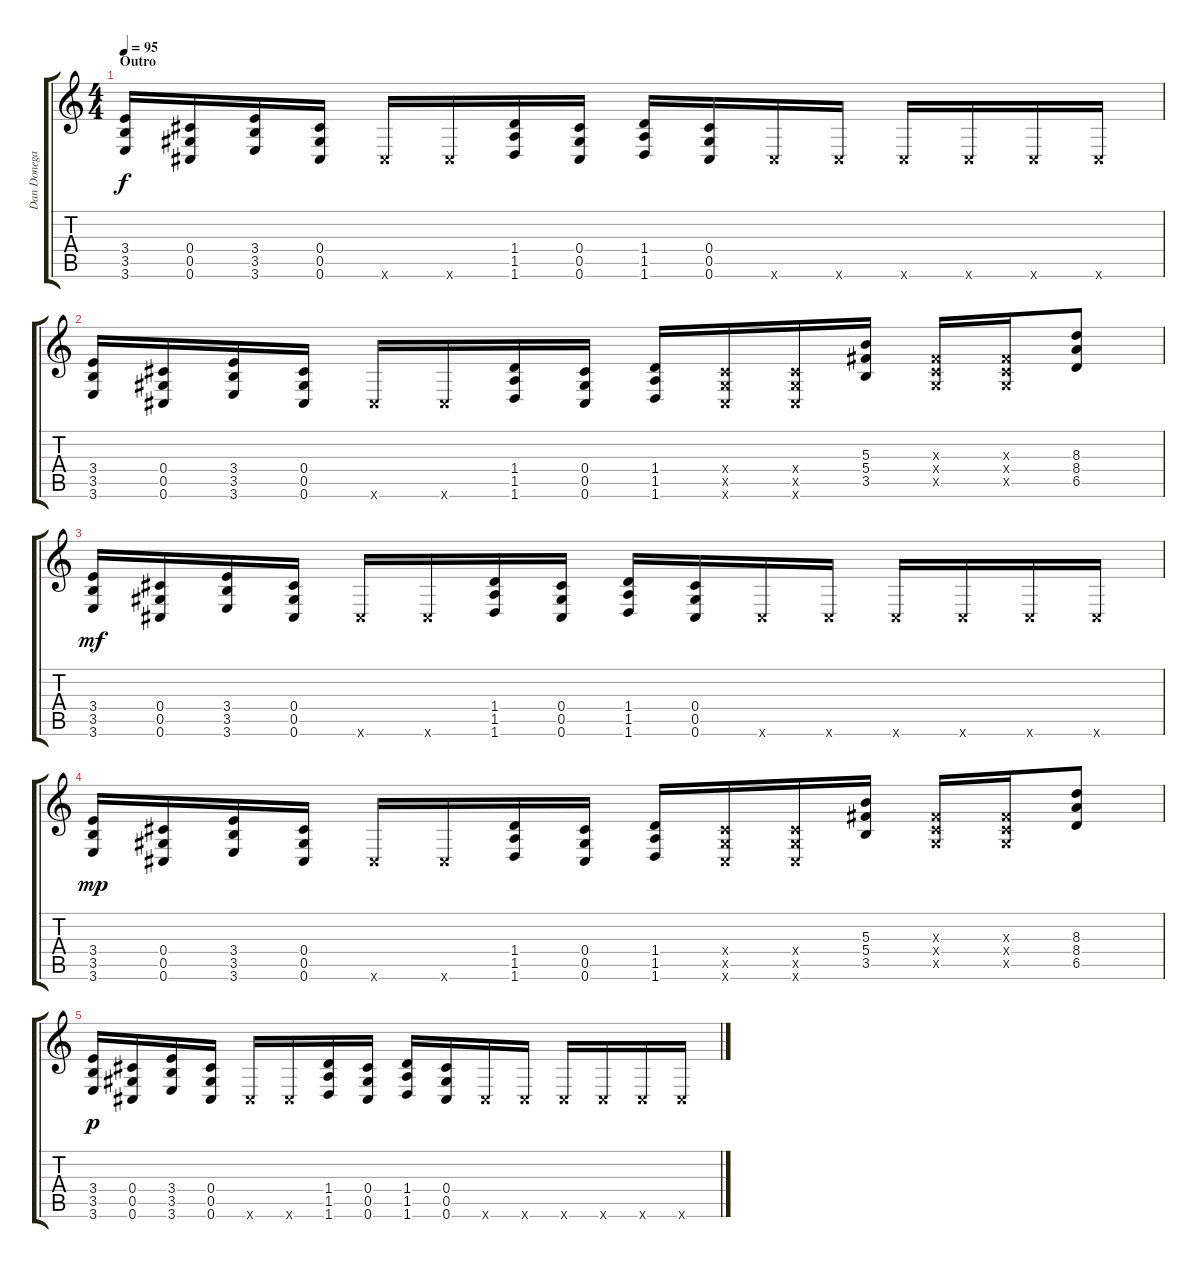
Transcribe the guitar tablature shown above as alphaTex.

\track ("Dan Donegan" "Dan Donega") {instrument distortionguitar}
\staff {score tabs}
\tuning (Eb4 Bb3 Gb3 Db3 Ab2 Db2) {hide}
\ts (4 4)
\section ("" "Outro")
\tempo 95
\clef g2
\ks c
(3.4 3.5 3.6).16{dy f} (0.4 0.5 0.6).16 (3.4 3.5 3.6).16 (0.4 0.5 0.6).16 0.6{x}.16 0.6{x}.16 (1.4 1.5 1.6).16 (0.4 0.5 0.6).16 (1.4 1.5 1.6).16 (0.4 0.5 0.6).16 0.6{x}.16 0.6{x}.16 0.6{x}.16 0.6{x}.16 0.6{x}.16 0.6{x}.16 |
(3.4 3.5 3.6).16 (0.4 0.5 0.6).16 (3.4 3.5 3.6).16 (0.4 0.5 0.6).16 0.6{x}.16 0.6{x}.16 (1.4 1.5 1.6).16 (0.4 0.5 0.6).16 (1.4 1.5 1.6).16 (0.4{x} 0.5{x} 0.6{x}).16 (0.4{x} 0.5{x} 0.6{x}).16 (5.3 5.4 3.5).16 (0.3{x} 0.4{x} 0.5{x}).16 (0.3{x} 0.4{x} 0.5{x}).16 (8.3 8.4 6.5).8 |
(3.4 3.5 3.6).16{dy mf} (0.4 0.5 0.6).16 (3.4 3.5 3.6).16 (0.4 0.5 0.6).16 0.6{x}.16 0.6{x}.16 (1.4 1.5 1.6).16 (0.4 0.5 0.6).16 (1.4 1.5 1.6).16 (0.4 0.5 0.6).16 0.6{x}.16 0.6{x}.16 0.6{x}.16 0.6{x}.16 0.6{x}.16 0.6{x}.16 |
(3.4 3.5 3.6).16{dy mp} (0.4 0.5 0.6).16 (3.4 3.5 3.6).16 (0.4 0.5 0.6).16 0.6{x}.16 0.6{x}.16 (1.4 1.5 1.6).16 (0.4 0.5 0.6).16 (1.4 1.5 1.6).16 (0.4{x} 0.5{x} 0.6{x}).16 (0.4{x} 0.5{x} 0.6{x}).16 (5.3 5.4 3.5).16 (0.3{x} 0.4{x} 0.5{x}).16 (0.3{x} 0.4{x} 0.5{x}).16 (8.3 8.4 6.5).8 |
(3.4 3.5 3.6).16{dy p} (0.4 0.5 0.6).16 (3.4 3.5 3.6).16 (0.4 0.5 0.6).16 0.6{x}.16 0.6{x}.16 (1.4 1.5 1.6).16 (0.4 0.5 0.6).16 (1.4 1.5 1.6).16 (0.4 0.5 0.6).16 0.6{x}.16 0.6{x}.16 0.6{x}.16 0.6{x}.16 0.6{x}.16 0.6{x}.16
